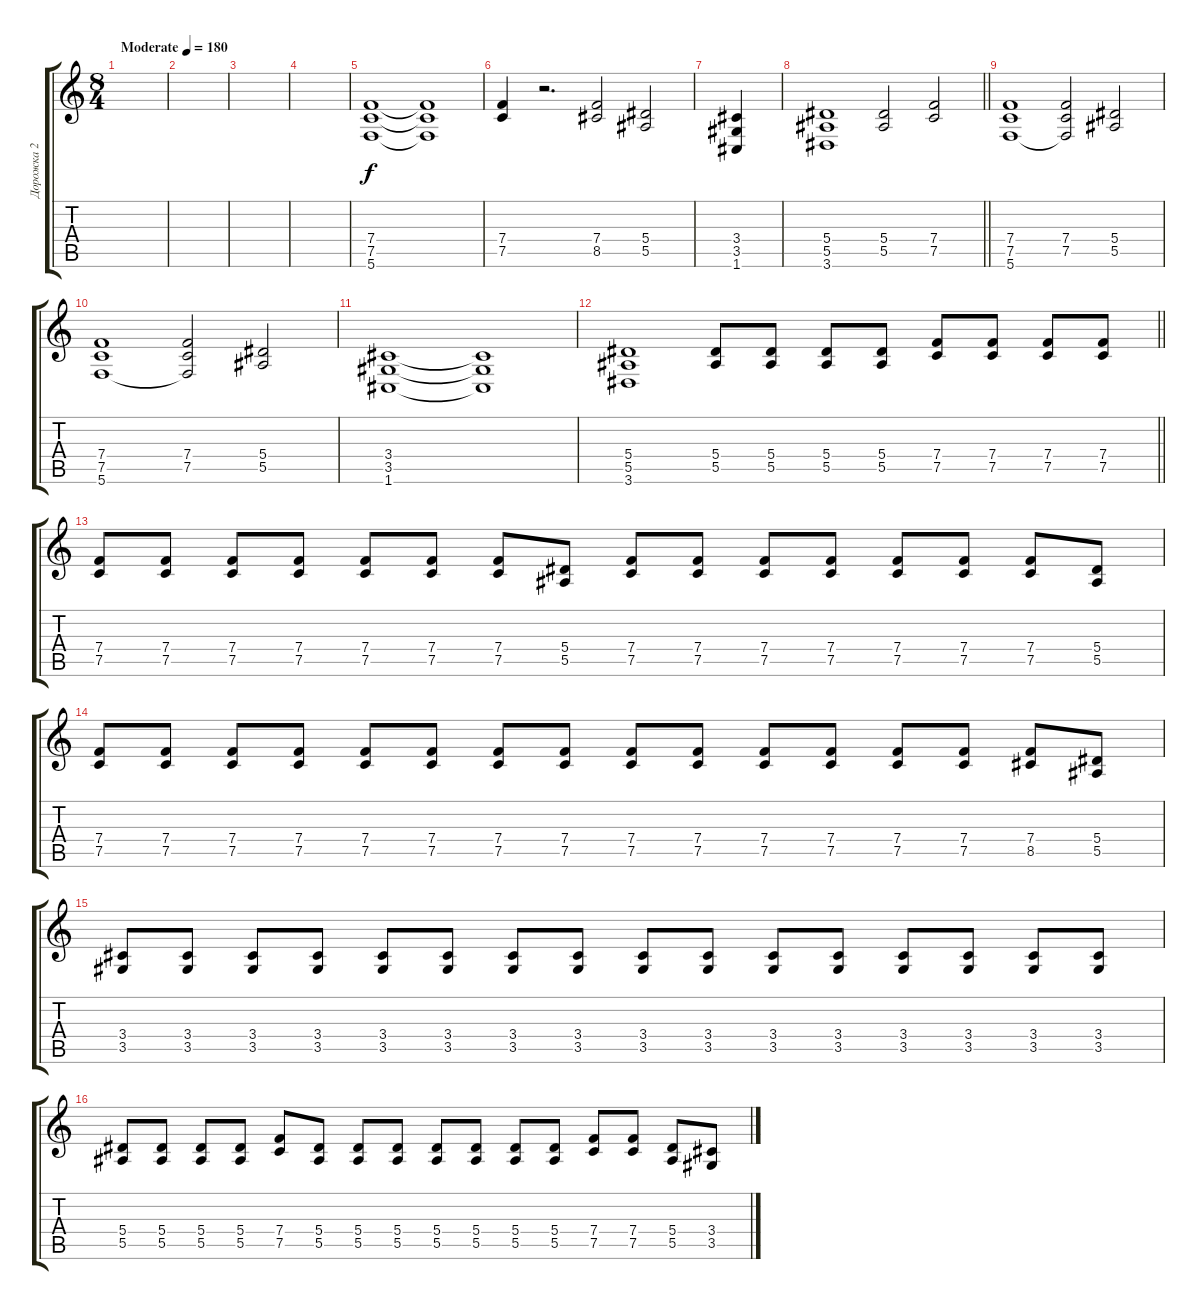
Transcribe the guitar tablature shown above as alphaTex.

\track ("Дорожка 2" "Дорожка 2") {instrument distortionguitar}
\staff {score tabs}
\tuning (C4 G3 Eb3 Bb2 F2 C2) {hide}
\ts (8 4)
\tempo (180 "Moderate")
\clef g2
\ks c
|
|
|
|
(7.4 7.5 5.6).1 (7.4{t} 7.5{t} 5.6{t}).1 |
(7.4 7.5).4 r.2{d} (7.4 8.5).2 (5.4 5.5).2 |
(3.4 3.5 1.6).4 |
\barLineRight lightlight
(5.4 5.5 3.6).1 (5.4 5.5).2 (7.4 7.5).2 |
\section ("" "")
(7.4 7.5 5.6).1 (7.4 7.5 5.6{t}).2 (5.4 5.5).2 |
(7.4 7.5 5.6).1 (7.4 7.5 5.6{t}).2 (5.4 5.5).2 |
(3.4 3.5 1.6).1 (3.4{t} 3.5{t} 1.6{t}).1 |
\barLineRight lightlight
(5.4 5.5 3.6).1 (5.4 5.5).8 (5.4 5.5).8 (5.4 5.5).8 (5.4 5.5).8 (7.4 7.5).8 (7.4 7.5).8 (7.4 7.5).8 (7.4 7.5).8 |
\section ("" "")
(7.4 7.5).8 (7.4 7.5).8 (7.4 7.5).8 (7.4 7.5).8 (7.4 7.5).8 (7.4 7.5).8 (7.4 7.5).8 (5.4 5.5).8 (7.4 7.5).8 (7.4 7.5).8 (7.4 7.5).8 (7.4 7.5).8 (7.4 7.5).8 (7.4 7.5).8 (7.4 7.5).8 (5.4 5.5).8 |
(7.4 7.5).8 (7.4 7.5).8 (7.4 7.5).8 (7.4 7.5).8 (7.4 7.5).8 (7.4 7.5).8 (7.4 7.5).8 (7.4 7.5).8 (7.4 7.5).8 (7.4 7.5).8 (7.4 7.5).8 (7.4 7.5).8 (7.4 7.5).8 (7.4 7.5).8 (7.4 8.5).8 (5.4 5.5).8 |
(3.4 3.5).8 (3.4 3.5).8 (3.4 3.5).8 (3.4 3.5).8 (3.4 3.5).8 (3.4 3.5).8 (3.4 3.5).8 (3.4 3.5).8 (3.4 3.5).8 (3.4 3.5).8 (3.4 3.5).8 (3.4 3.5).8 (3.4 3.5).8 (3.4 3.5).8 (3.4 3.5).8 (3.4 3.5).8 |
(5.4 5.5).8 (5.4 5.5).8 (5.4 5.5).8 (5.4 5.5).8 (7.4 7.5).8 (5.4 5.5).8 (5.4 5.5).8 (5.4 5.5).8 (5.4 5.5).8 (5.4 5.5).8 (5.4 5.5).8 (5.4 5.5).8 (7.4 7.5).8 (7.4 7.5).8 (5.4 5.5).8 (3.4 3.5).8
